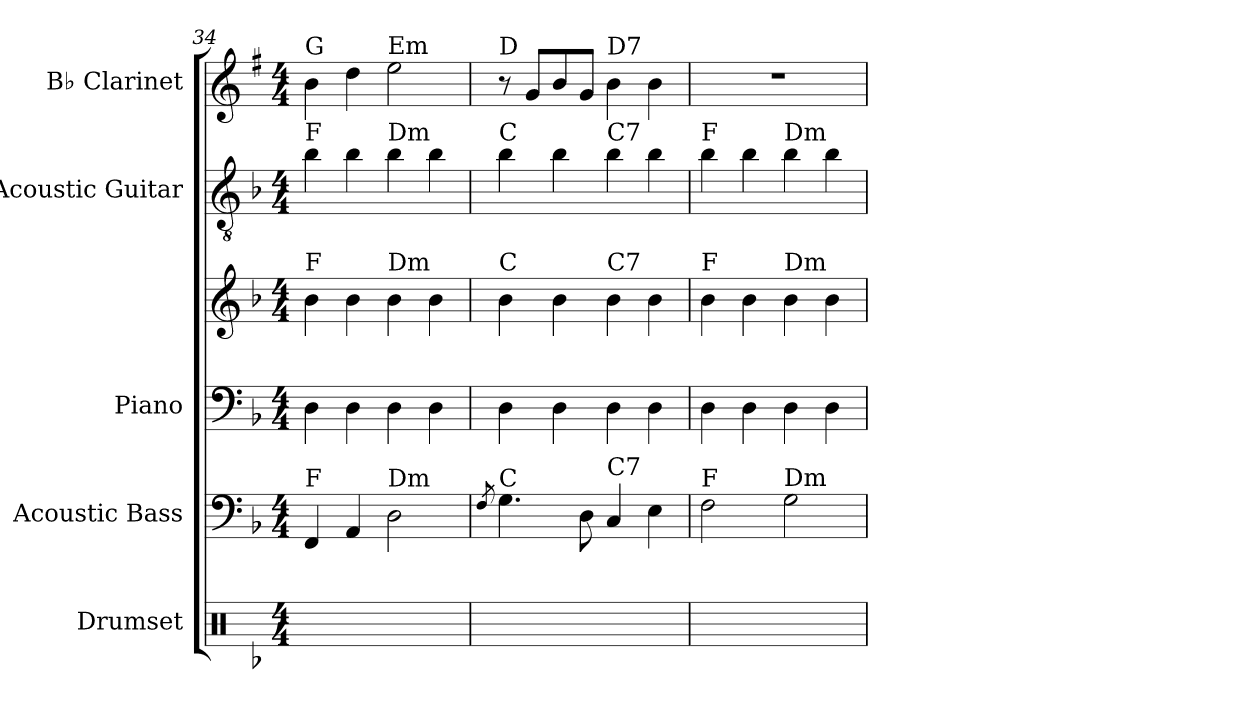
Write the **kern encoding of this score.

**kern	**kern	**kern	**kern	**kern	**kern
*part5	*part4	*part3	*part3	*part2	*part1
*staff6	*staff5	*staff4	*staff3	*staff2	*staff1
*I"Drumset	*I"Acoustic Bass	*I"Piano	*	*I"Acoustic Guitar	*I"B♭ Clarinet
*I'D. Set	*I'Bass	*I'Pno.	*	*I'Guit.	*I'B♭ Cl.
*clefX	*clefF4	*clefF4	*clefG2	*clefGv2	*clefG2
*	*ITrd7c12	*	*	*	*ITrd1c2
*k[b-]	*k[b-]	*k[b-]	*k[b-]	*k[b-]	*k[b-]
*M4/4	*M4/4	*M4/4	*M4/4	*M4/4	*M4/4
=34	=34	=34	=34	=34	=34
!	!	!	!	!	!LO:TX:a:t=G
!	!	!	!	!LO:TX:a:t=F	!
!	!	!	!LO:TX:a:t=F	!	!
!	!LO:TX:a:t=F	!	!	!	!
4R	4FFF/	4D	4b-	4b-	4a\
4R	4AAA/	4D	4b-	4b-	4cc\
!	!	!	!	!	!LO:TX:a:t=Em
!	!	!	!	!LO:TX:a:t=Dm	!
!	!	!	!LO:TX:a:t=Dm	!	!
!	!LO:TX:a:t=Dm	!	!	!	!
4R	2DD\	4D	4b-	4b-	2dd\
4R	.	4D	4b-	4b-	.
=35	=35	=35	=35	=35	=35
.	8qFF/	.	.	.	.
!	!	!	!	!	!LO:TX:a:t=D
!	!	!	!	!LO:TX:a:t=C	!
!	!	!	!LO:TX:a:t=C	!	!
!	!LO:TX:a:t=C	!	!	!	!
4R	4.GG\	4D	4b-	4b-	8r
.	.	.	.	.	8f/L
4R	.	4D	4b-	4b-	8a/
.	8DD\	.	.	.	8f/J
!	!	!	!	!	!LO:TX:a:t=D7
!	!	!	!	!LO:TX:a:t=C7	!
!	!	!	!LO:TX:a:t=C7	!	!
!	!LO:TX:a:t=C7	!	!	!	!
4R	4CC/	4D	4b-	4b-	4a\
4R	4EE\	4D	4b-	4b-	4a\
=36	=36	=36	=36	=36	=36
!	!	!	!	!LO:TX:a:t=F	!
!	!	!	!LO:TX:a:t=F	!	!
!	!LO:TX:a:t=F	!	!	!	!
4R	2FF\	4D	4b-	4b-	1r
4R	.	4D	4b-	4b-	.
!	!	!	!	!LO:TX:a:t=Dm	!
!	!	!	!LO:TX:a:t=Dm	!	!
!	!LO:TX:a:t=Dm	!	!	!	!
4R	2GG\	4D	4b-	4b-	.
4R	.	4D	4b-	4b-	.
=	=	=	=	=	=
*-	*-	*-	*-	*-	*-
